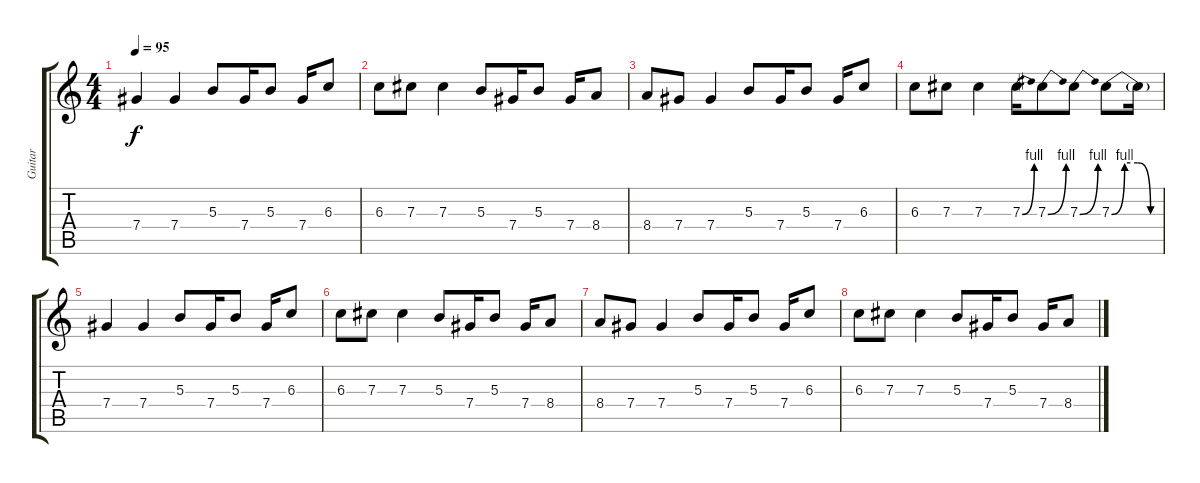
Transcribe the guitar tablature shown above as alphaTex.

\track ("Guitar" "Guitar") {instrument distortionguitar}
\staff {score tabs}
\tuning (Eb4 Bb3 Gb3 Db3 Ab2 Eb2) {hide}
\ts (4 4)
\tempo 95
\clef g2
\ks c
7.4.4{dy f} 7.4.4 5.3.8 7.4.16 5.3.8 7.4.16 6.3.8 |
6.3.8 7.3.8 7.3.4 5.3.8 7.4.16 5.3.8 7.4.16 8.4.8 |
8.4.8 7.4.8 7.4.4 5.3.8 7.4.16 5.3.8 7.4.16 6.3.8 |
6.3.8 7.3.8 7.3.4 7.3{be (bend 0 0 60 4)}.16 7.3{be (bend 0 0 60 4)}.8 7.3{be (bend 0 0 60 4)}.8 7.3{be (custom 0 0 15 4 30 4 45 0 60 0)}.8 7.3{t}.16 |
7.4.4 7.4.4 5.3.8 7.4.16 5.3.8 7.4.16 6.3.8 |
6.3.8 7.3.8 7.3.4 5.3.8 7.4.16 5.3.8 7.4.16 8.4.8 |
8.4.8 7.4.8 7.4.4 5.3.8 7.4.16 5.3.8 7.4.16 6.3.8 |
6.3.8 7.3.8 7.3.4 5.3.8 7.4.16 5.3.8 7.4.16 8.4.8
